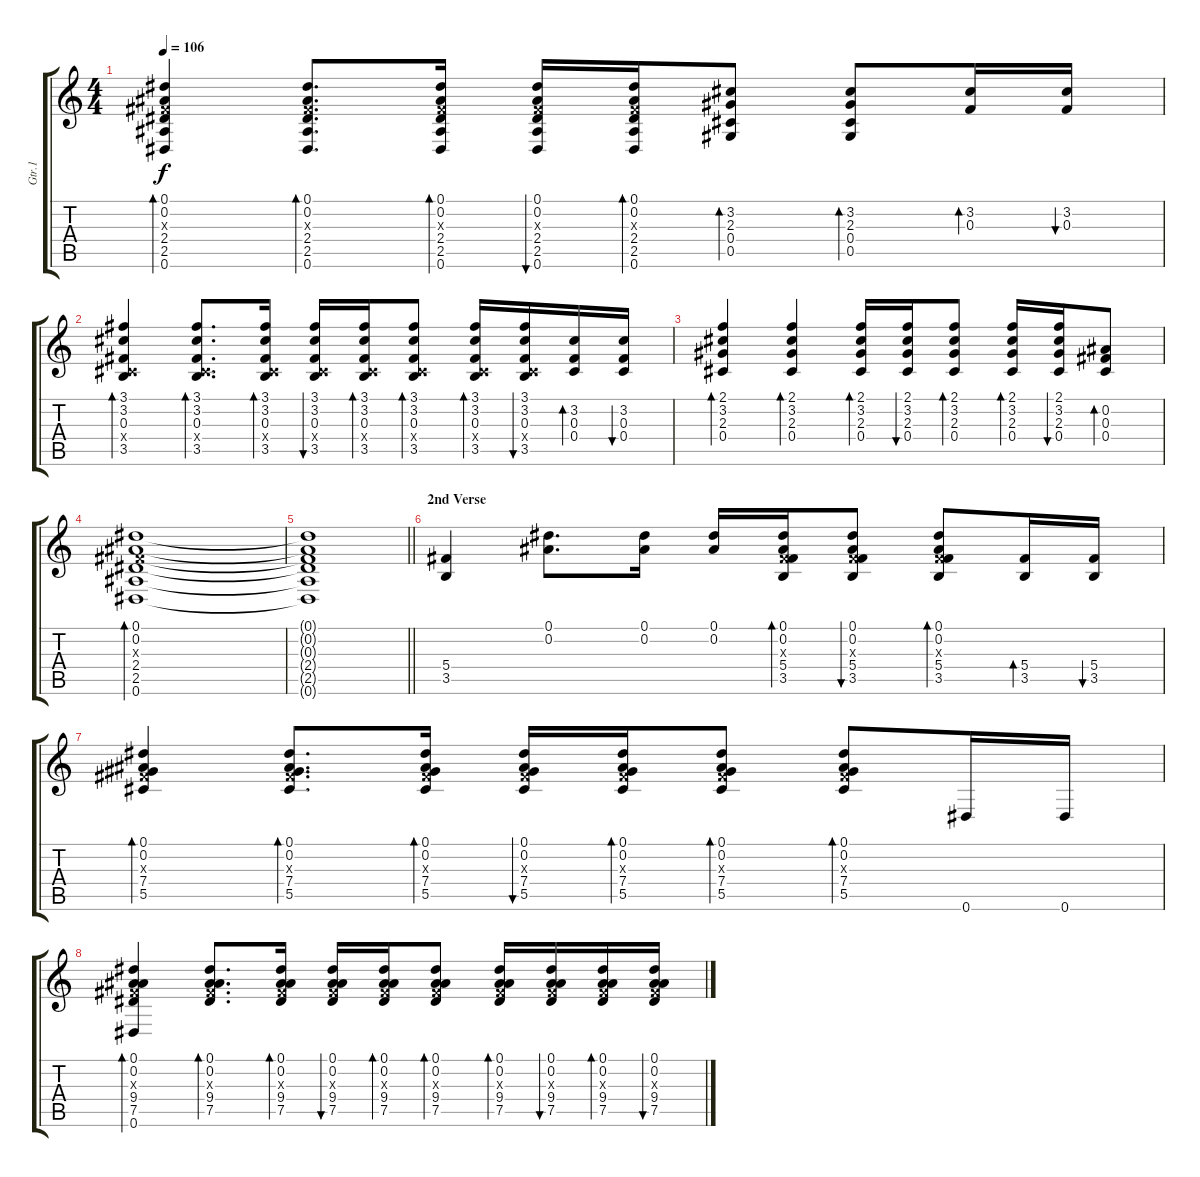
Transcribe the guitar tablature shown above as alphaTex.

\track ("Gtr.1" "Gtr.1") {instrument acousticguitarsteel}
\staff {score tabs}
\tuning (Eb4 Bb3 Gb3 Db3 Ab2 Eb2) {hide}
\ts (4 4)
\tempo 106
\clef g2
\ks c
(0.1 0.2 0.3{x} 2.4 2.5 0.6).4{bd 60 dy f} (0.1 0.2 0.3{x} 2.4 2.5 0.6).8{d bd 60} (0.1 0.2 0.3{x} 2.4 2.5 0.6).16{bd 30} (0.1 0.2 0.3{x} 2.4 2.5 0.6).16{bu 30} (0.1 0.2 0.3{x} 2.4 2.5 0.6).16{bd 30} (3.2 2.3 0.4 0.5).8{bd 60} (3.2 2.3 0.4 0.5).8{bd 60} (3.2 0.3).16{bd 30} (3.2 0.3).16{bu 30} |
(3.1 3.2 0.3 0.4{x} 3.5).4{bd 60} (3.1 3.2 0.3 0.4{x} 3.5).8{d bd 60} (3.1 3.2 0.3 0.4{x} 3.5).16{bd 30} (3.1 3.2 0.3 0.4{x} 3.5).16{bu 30} (3.1 3.2 0.3 0.4{x} 3.5).16{bd 30} (3.1 3.2 0.3 0.4{x} 3.5).8{bd 30} (3.1 3.2 0.3 0.4{x} 3.5).16{bd 30} (3.1 3.2 0.3 0.4{x} 3.5).16{bu 30} (3.2 0.3 0.4).16{bd 30} (3.2 0.3 0.4).16{bu 30} |
(2.1 3.2 2.3 0.4).4{bd 60} (2.1 3.2 2.3 0.4).4{bd 60} (2.1 3.2 2.3 0.4).16{bd 30} (2.1 3.2 2.3 0.4).16{bu 30} (2.1 3.2 2.3 0.4).8{bd 30} (2.1 3.2 2.3 0.4).16{bd 30} (2.1 3.2 2.3 0.4).16{bu 30} (0.2 0.3 0.4).8{bd 30} |
(0.1 0.2 0.3{x} 2.4 2.5 0.6).1{bd 120} |
\barLineRight lightlight
(0.1{t} 0.2{t} 0.3{t} 2.4{t} 2.5{t} 0.6{t}).1 |
\section ("" "2nd Verse")
(5.4 3.5).4 (0.1 0.2).8{d} (0.1 0.2).16 (0.1 0.2).16 (0.1 0.2 0.3{x} 5.4 3.5).16{bd 60} (0.1 0.2 0.3{x} 5.4 3.5).8{bu 60} (0.1 0.2 0.3{x} 5.4 3.5).8{bd 60} (5.4 3.5).16{bd 60} (5.4 3.5).16{bu 60} |
(0.1 0.2 0.3{x} 7.4 5.5).4{bd 60} (0.1 0.2 0.3{x} 7.4 5.5).8{d bd 60} (0.1 0.2 0.3{x} 7.4 5.5).16{bd 30} (0.1 0.2 0.3{x} 7.4 5.5).16{bu 30} (0.1 0.2 0.3{x} 7.4 5.5).16{bd 30} (0.1 0.2 0.3{x} 7.4 5.5).8{bd 60} (0.1 0.2 0.3{x} 7.4 5.5).8{bd 60} 0.6.16 0.6.16 |
(0.1 0.2 0.3{x} 9.4 7.5 0.6).4{bd 60} (0.1 0.2 0.3{x} 9.4 7.5).8{d bd 60} (0.1 0.2 0.3{x} 9.4 7.5).16{bd 30} (0.1 0.2 0.3{x} 9.4 7.5).16{bu 30} (0.1 0.2 0.3{x} 9.4 7.5).16{bd 30} (0.1 0.2 0.3{x} 9.4 7.5).8{bd 60} (0.1 0.2 0.3{x} 9.4 7.5).16{bd 30} (0.1 0.2 0.3{x} 9.4 7.5).16{bu 30} (0.1 0.2 0.3{x} 9.4 7.5).16{bd 30} (0.1 0.2 0.3{x} 9.4 7.5).16{bu 30}
